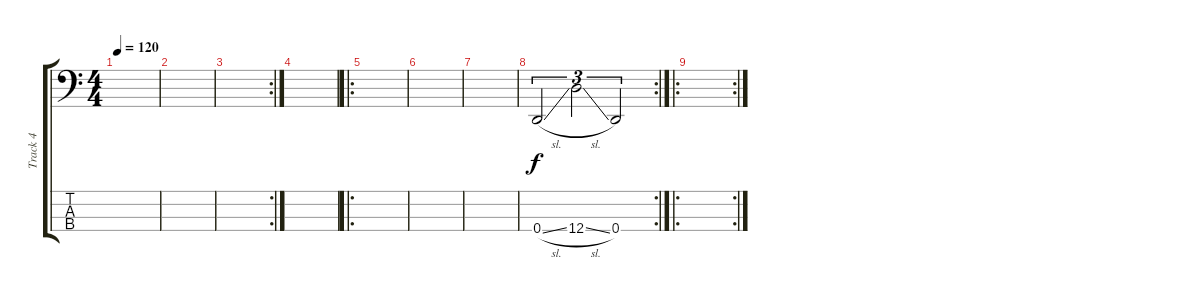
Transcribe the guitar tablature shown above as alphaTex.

\track ("Track 4" "Track 4") {instrument electricbassfinger}
\staff {score tabs}
\tuning (G2 D2 A1 D1) {hide}
\ts (4 4)
\tempo 120
\clef f4
\ks c
|
|
\rc 2
|
|
\ro
|
|
|
\rc 2
0.4{sl}.2{tu (3 2)} 12.4{sl}.2{tu (3 2)} 0.4.2{tu (3 2)} |
\ro
\rc 2
